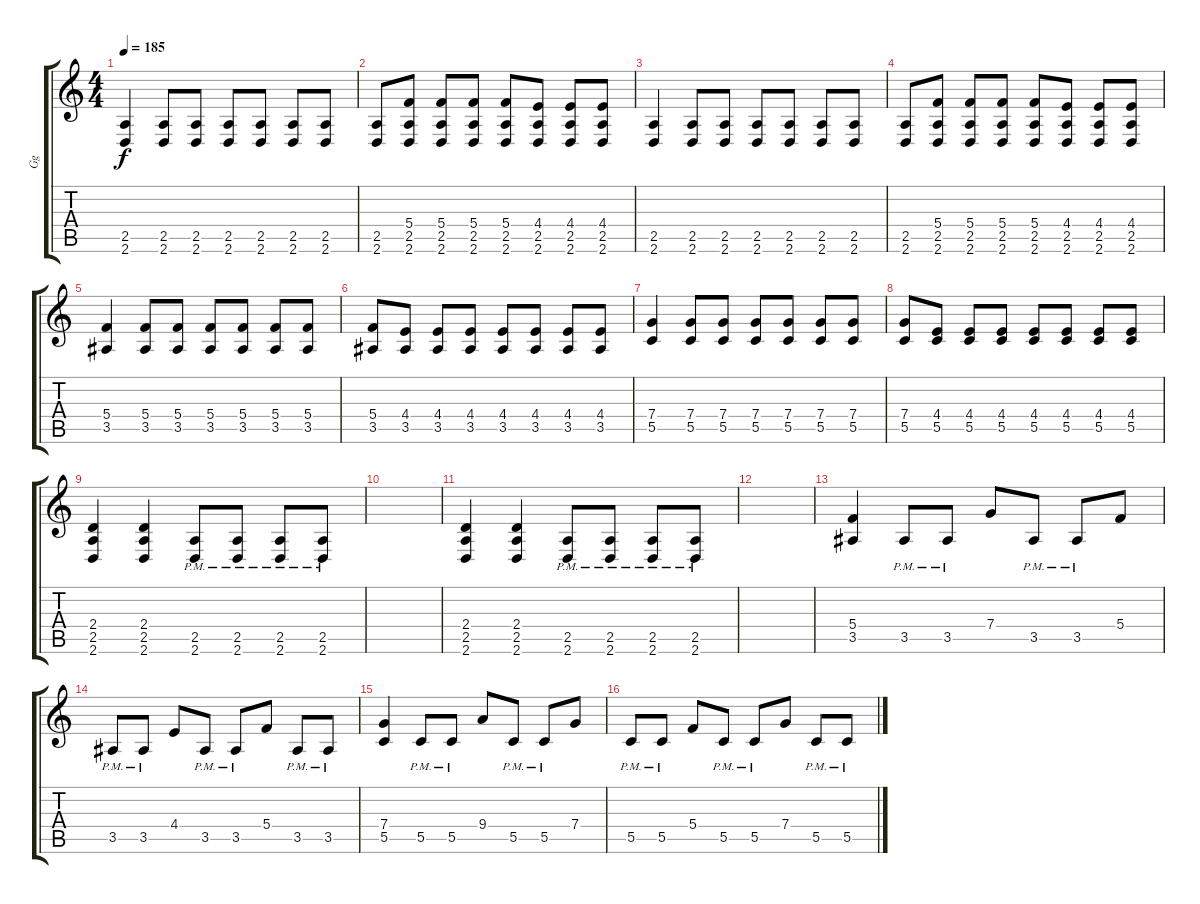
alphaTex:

\track ("Gg" "Gg") {instrument distortionguitar}
\staff {score tabs}
\tuning (D4 A3 F3 C3 G2 C2) {hide}
\ts (4 4)
\tempo 185
\clef g2
\ks c
(2.5 2.6).4{dy f} (2.5 2.6).8 (2.5 2.6).8 (2.5 2.6).8 (2.5 2.6).8 (2.5 2.6).8 (2.5 2.6).8 |
(2.5 2.6).8 (5.4 2.5 2.6).8 (5.4 2.5 2.6).8 (5.4 2.5 2.6).8 (5.4 2.5 2.6).8 (4.4 2.5 2.6).8 (4.4 2.5 2.6).8 (4.4 2.5 2.6).8 |
(2.5 2.6).4 (2.5 2.6).8 (2.5 2.6).8 (2.5 2.6).8 (2.5 2.6).8 (2.5 2.6).8 (2.5 2.6).8 |
(2.5 2.6).8 (5.4 2.5 2.6).8 (5.4 2.5 2.6).8 (5.4 2.5 2.6).8 (5.4 2.5 2.6).8 (4.4 2.5 2.6).8 (4.4 2.5 2.6).8 (4.4 2.5 2.6).8 |
(5.4 3.5).4 (5.4 3.5).8 (5.4 3.5).8 (5.4 3.5).8 (5.4 3.5).8 (5.4 3.5).8 (5.4 3.5).8 |
(5.4 3.5).8 (4.4 3.5).8 (4.4 3.5).8 (4.4 3.5).8 (4.4 3.5).8 (4.4 3.5).8 (4.4 3.5).8 (4.4 3.5).8 |
(7.4 5.5).4 (7.4 5.5).8 (7.4 5.5).8 (7.4 5.5).8 (7.4 5.5).8 (7.4 5.5).8 (7.4 5.5).8 |
(7.4 5.5).8 (4.4 5.5).8 (4.4 5.5).8 (4.4 5.5).8 (4.4 5.5).8 (4.4 5.5).8 (4.4 5.5).8 (4.4 5.5).8 |
(2.4 2.5 2.6).4 (2.4 2.5 2.6).4 (2.5 2.6{pm}).8 (2.5 2.6{pm}).8 (2.5 2.6{pm}).8 (2.5 2.6{pm}).8 |
|
(2.4 2.5 2.6).4 (2.4 2.5 2.6).4 (2.5 2.6{pm}).8 (2.5 2.6{pm}).8 (2.5 2.6{pm}).8 (2.5 2.6{pm}).8 |
|
(5.4 3.5).4 3.5{pm}.8 3.5{pm}.8 7.4.8 3.5{pm}.8 3.5{pm}.8 5.4.8 |
3.5{pm}.8 3.5{pm}.8 4.4.8 3.5{pm}.8 3.5{pm}.8 5.4.8 3.5{pm}.8 3.5{pm}.8 |
(7.4 5.5).4 5.5{pm}.8 5.5{pm}.8 9.4.8 5.5{pm}.8 5.5{pm}.8 7.4.8 |
5.5{pm}.8 5.5{pm}.8 5.4.8 5.5{pm}.8 5.5{pm}.8 7.4.8 5.5{pm}.8 5.5{pm}.8
